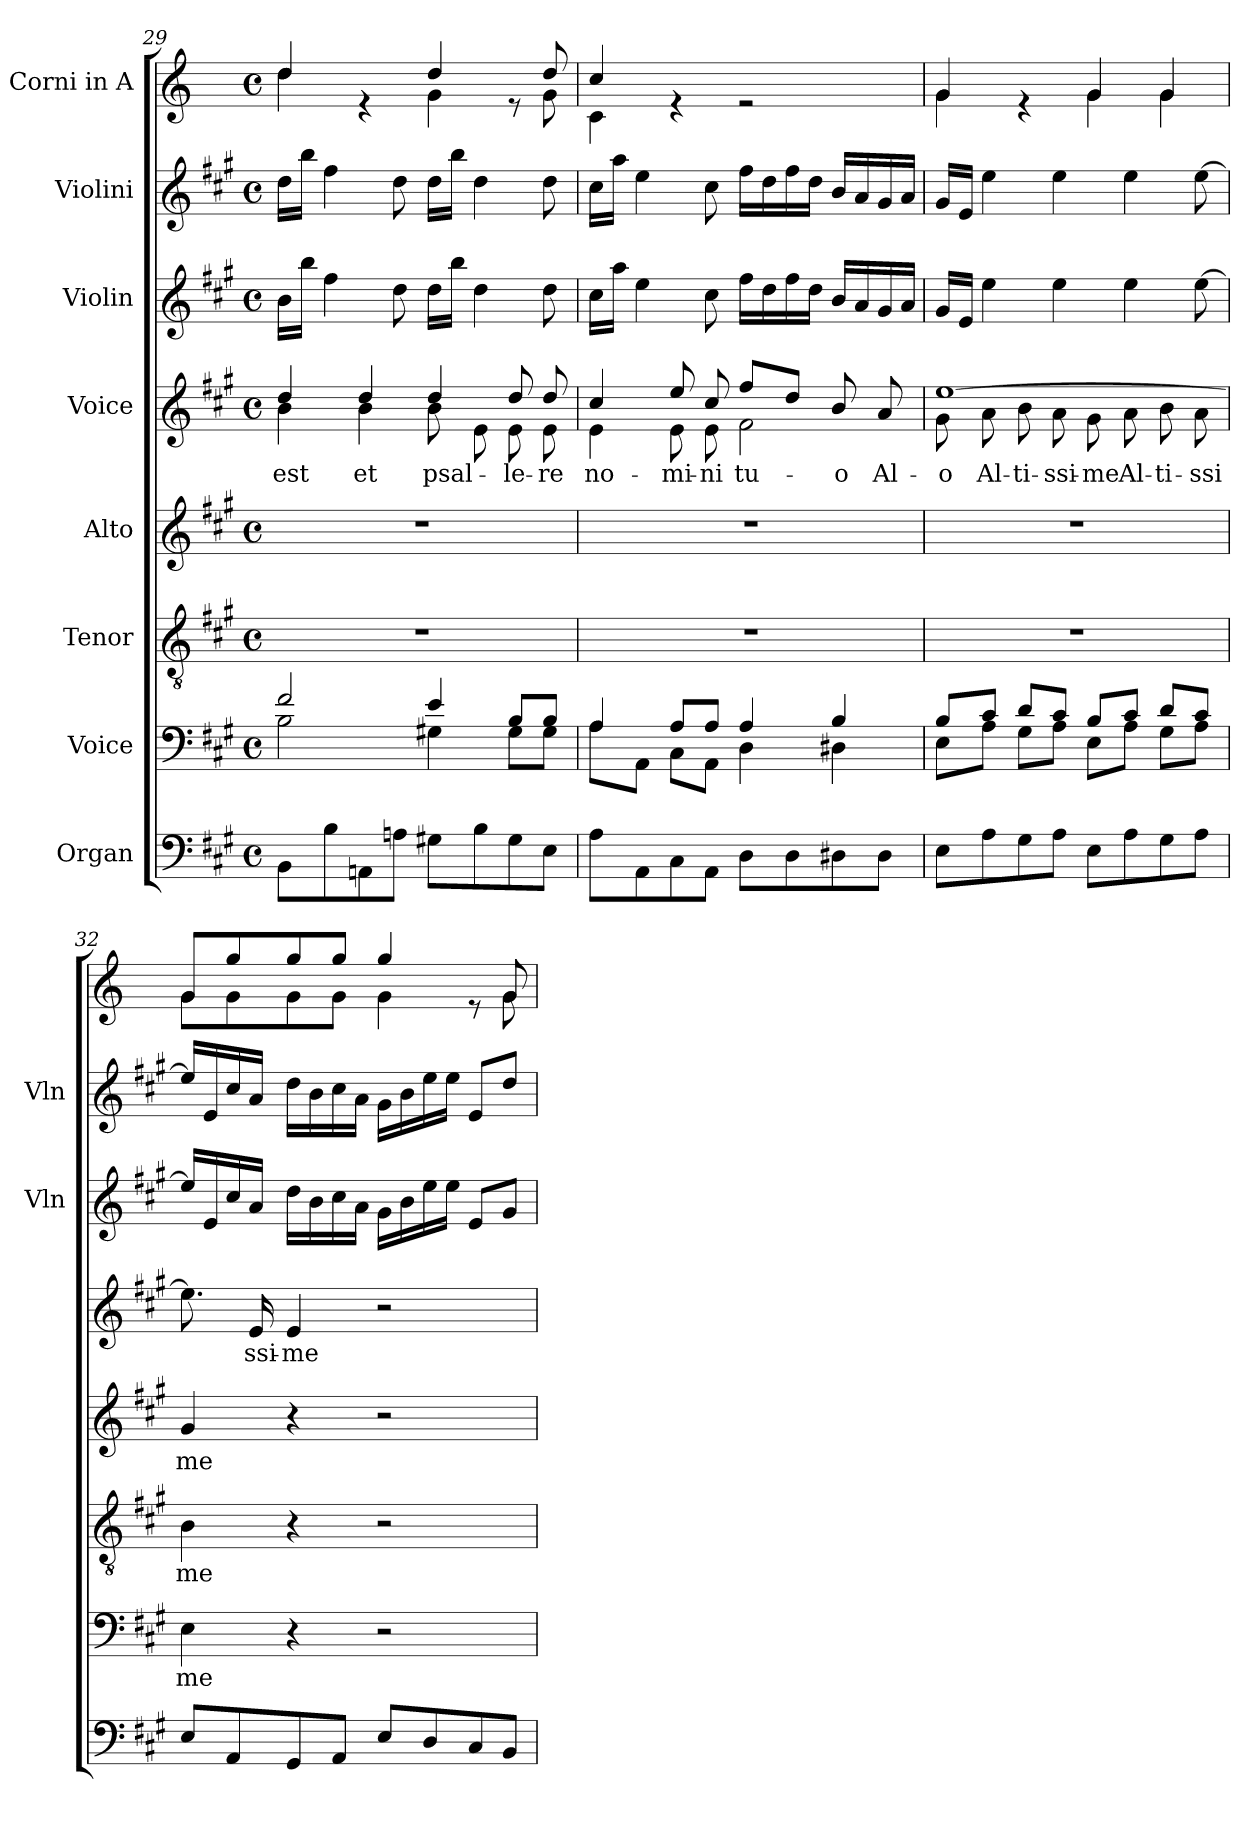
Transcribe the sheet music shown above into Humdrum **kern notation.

**kern	**kern	**text	**kern	**text	**kern	**text	**kern	**text	**kern	**kern	**kern
*part8	*part7	*part7	*part6	*part6	*part5	*part5	*part4	*part4	*part3	*part2	*part1
*staff8	*staff7	*staff7	*staff6	*staff6	*staff5	*staff5	*staff4	*staff4	*staff3	*staff2	*staff1
*I"Organ	*I"Voice	*	*I"Tenor	*	*I"Alto	*	*I"Voice	*	*I"Violin	*I"Violini	*I"Corni in A
*	*	*	*	*	*	*	*	*	*I'Vln	*I'Vln	*
!!LO:LB:g=z
*clefF4	*clefF4	*	*clefGv2	*	*clefG2	*	*clefG2	*	*clefG2	*clefG2	*clefG2
*	*	*	*	*	*	*	*	*	*	*	*ITrd2c3
*k[f#c#g#]	*k[f#c#g#]	*	*k[f#c#g#]	*	*k[f#c#g#]	*	*k[f#c#g#]	*	*k[f#c#g#]	*k[f#c#g#]	*k[f#c#g#]
*M4/4	*M4/4	*	*M4/4	*	*M4/4	*	*M4/4	*	*M4/4	*M4/4	*M4/4
*met(c)	*met(c)	*	*met(c)	*	*met(c)	*	*met(c)	*	*met(c)	*met(c)	*met(c)
=29	=29	=29	=29	=29	=29	=29	=29	=29	=29	=29	=29
*	*^	*	*	*	*	*	*	*	*	*	*
!	!	!	!	!	!	!	!	!	!LO:LY:b	!	!	!
*	*	*	*	*	*	*	*	*^	*	*	*	*^
8BB\L	2f#/	2B\	.	1r	.	1r	.	4dd/	4b\	est	16b\LL	16dd\LL	4b/	4b\
.	.	.	.	.	.	.	.	.	.	.	16bb\JJ	16bb\JJ	.	.
8B\	.	.	.	.	.	.	.	.	.	.	4ff#\	4ff#\	.	.
!	!	!	!	!	!	!	!	!	!	!LO:LY:b	!	!	!	!
8AAn\	.	.	.	.	.	.	.	4dd/	4b\	et	.	.	4re	4ryy
8An\J	.	.	.	.	.	.	.	.	.	.	8dd\	8dd\	.	.
!	!	!	!	!	!	!	!	!	!	!LO:LY:b	!	!	!	!
8G#X\L	4e/	4G#X\	.	.	.	.	.	4dd/	8b\	psal-	16dd\LL	16dd\LL	4b/	4e\
.	.	.	.	.	.	.	.	.	.	.	16bb\JJ	16bb\JJ	.	.
8B\	.	.	.	.	.	.	.	.	8e\	.	4dd\	4dd\	.	.
!	!	!	!	!	!	!	!	!	!	!LO:LY:b	!	!	!	!
8G#\	8B/L	8G#\L	.	.	.	.	.	8dd/	8e\	-le-	.	.	8re	8ryy
!	!	!	!	!	!	!	!	!	!	!LO:LY:b	!	!	!	!
8E\J	8B/J	8G#\J	.	.	.	.	.	8dd/	8e\	-re	8dd\	8dd\	8b/	8e\
=30	=30	=30	=30	=30	=30	=30	=30	=30	=30	=30	=30	=30	=30	=30
!	!	!	!	!	!	!	!	!	!	!LO:LY:b	!	!	!	!
8A\L	4A/	8A\L	.	1r	.	1r	.	4cc#/	4e\	no-	16cc#\LL	16cc#\LL	4a/	4A\
.	.	.	.	.	.	.	.	.	.	.	16aa\JJ	16aa\JJ	.	.
8AA\	.	8AA\J	.	.	.	.	.	.	.	.	4ee\	4ee\	.	.
!	!	!	!	!	!	!	!	!	!	!LO:LY:b	!	!	!	!
8C#\	8A/L	8C#\L	.	.	.	.	.	8ee/	8e\	-mi-	.	.	4re	2.ryy
!	!	!	!	!	!	!	!	!	!	!LO:LY:b	!	!	!	!
8AA\J	8A/J	8AA\J	.	.	.	.	.	8cc#/	8e\	-ni	8cc#\	8cc#\	.	.
!	!	!	!	!	!	!	!	!	!	!LO:LY:b	!	!	!	!
!	!	!	!	!	!	!	!	!	!	!LO:LY:b	!	!	!	!
8D\L	4A/	4D\	.	.	.	.	.	8ff#/L	2f#\	tu-	16ff#\LL	16ff#\LL	2re	.
.	.	.	.	.	.	.	.	.	.	.	16dd\	16dd\	.	.
8D\	.	.	.	.	.	.	.	8dd/J	.	.	16ff#\	16ff#\	.	.
.	.	.	.	.	.	.	.	.	.	.	16dd\JJ	16dd\JJ	.	.
!	!	!	!	!	!	!	!	!	!	!LO:LY:b	!	!	!	!
8D#X\	4B/	4D#X\	.	.	.	.	.	8b/	.	-o	16b/LL	16b/LL	.	.
.	.	.	.	.	.	.	.	.	.	.	16a/	16a/	.	.
!	!	!	!	!	!	!	!	!	!	!LO:LY:b	!	!	!	!
8D#\J	.	.	.	.	.	.	.	8a/	.	Al-	16g#/	16g#/	.	.
.	.	.	.	.	.	.	.	.	.	.	16a/JJ	16a/JJ	.	.
=31	=31	=31	=31	=31	=31	=31	=31	=31	=31	=31	=31	=31	=31	=31
!	!	!	!	!	!	!	!	!	!	!LO:LY:b	!	!	!	!
!	!	!	!	!	!	!	!	!	!	!LO:LY:b	!	!	!	!
8E\L	8B/L	8E\L	.	1r	.	1r	.	[1ee	8g#\	-o	16g#/LL	16g#/LL	4e/	4e\
.	.	.	.	.	.	.	.	.	.	.	16e/JJ	16e/JJ	.	.
!	!	!	!	!	!	!	!	!	!	!LO:LY:b	!	!	!	!
8A\	8c#/J	8A\J	.	.	.	.	.	.	8a\	Al-	4ee\	4ee\	.	.
!	!	!	!	!	!	!	!	!	!	!LO:LY:b	!	!	!	!
8G#\	8d/L	8G#\L	.	.	.	.	.	.	8b\	-ti-	.	.	4re	4ryy
!	!	!	!	!	!	!	!	!	!	!LO:LY:b	!	!	!	!
8A\J	8c#/J	8A\J	.	.	.	.	.	.	8a\	-ssi-	4ee\	4ee\	.	.
!	!	!	!	!	!	!	!	!	!	!LO:LY:b	!	!	!	!
8E\L	8B/L	8E\L	.	.	.	.	.	.	8g#\	-me	.	.	4e/	4e\
!	!	!	!	!	!	!	!	!	!	!LO:LY:b	!	!	!	!
8A\	8c#/J	8A\J	.	.	.	.	.	.	8a\	Al-	4ee\	4ee\	.	.
!	!	!	!	!	!	!	!	!	!	!LO:LY:b	!	!	!	!
8G#\	8d/L	8G#\L	.	.	.	.	.	.	8b\	-ti-	.	.	4e/	4e\
!	!	!	!	!	!	!	!	!	!	!LO:LY:b	!	!	!	!
8A\J	8c#/J	8A\J	.	.	.	.	.	.	8a\	-ssi	[8ee\	[8ee\	.	.
!!LO:PB:g=z	!!
=32	=32	=32	=32	=32	=32	=32	=32	=32	=32	=32	=32	=32	=32	=32
!	!	!	!LO:LY:b	!	!LO:LY:b	!	!LO:LY:b	!	!	!	!	!	!	!
*	*v	*v	*	*	*	*	*	*v	*v	*	*	*	*	*
8E/L	4E\	me	4B\	-me	4g#/	-me	8.ee\]	.	16ee/LL]	16ee/LL]	8e/L	8e\L
.	.	.	.	.	.	.	.	.	16e/	16e/	.	.
8AA/	.	.	.	.	.	.	.	.	16cc#/	16cc#/	8ee/	8e\
!	!	!	!	!	!	!	!	!LO:LY:b	!	!	!	!
.	.	.	.	.	.	.	16e/	-ssi-	16a/JJ	16a/JJ	.	.
!	!	!	!	!	!	!	!	!LO:LY:b	!	!	!	!
8GG#/	4r	.	4r	.	4r	.	4e/	-me	16dd\LL	16dd\LL	8ee/	8e\
.	.	.	.	.	.	.	.	.	16b\	16b\	.	.
8AA/J	.	.	.	.	.	.	.	.	16cc#\	16cc#\	8ee/J	8e\J
.	.	.	.	.	.	.	.	.	16a\JJ	16a\JJ	.	.
8E/L	2r	.	2r	.	2r	.	2r	.	16g#\LL	16g#\LL	4ee/	4e\
.	.	.	.	.	.	.	.	.	16b\	16b\	.	.
8D/	.	.	.	.	.	.	.	.	16ee\	16ee\	.	.
.	.	.	.	.	.	.	.	.	16ee\JJ	16ee\JJ	.	.
8C#/	.	.	.	.	.	.	.	.	8e/L	8e/L	8re	8ryy
8BB/J	.	.	.	.	.	.	.	.	8g#/J	8dd/J	8e/	8e\
*	*	*	*	*	*	*	*	*	*	*	*v	*v
=	=	=	=	=	=	=	=	=	=	=	=
*-	*-	*-	*-	*-	*-	*-	*-	*-	*-	*-	*-
